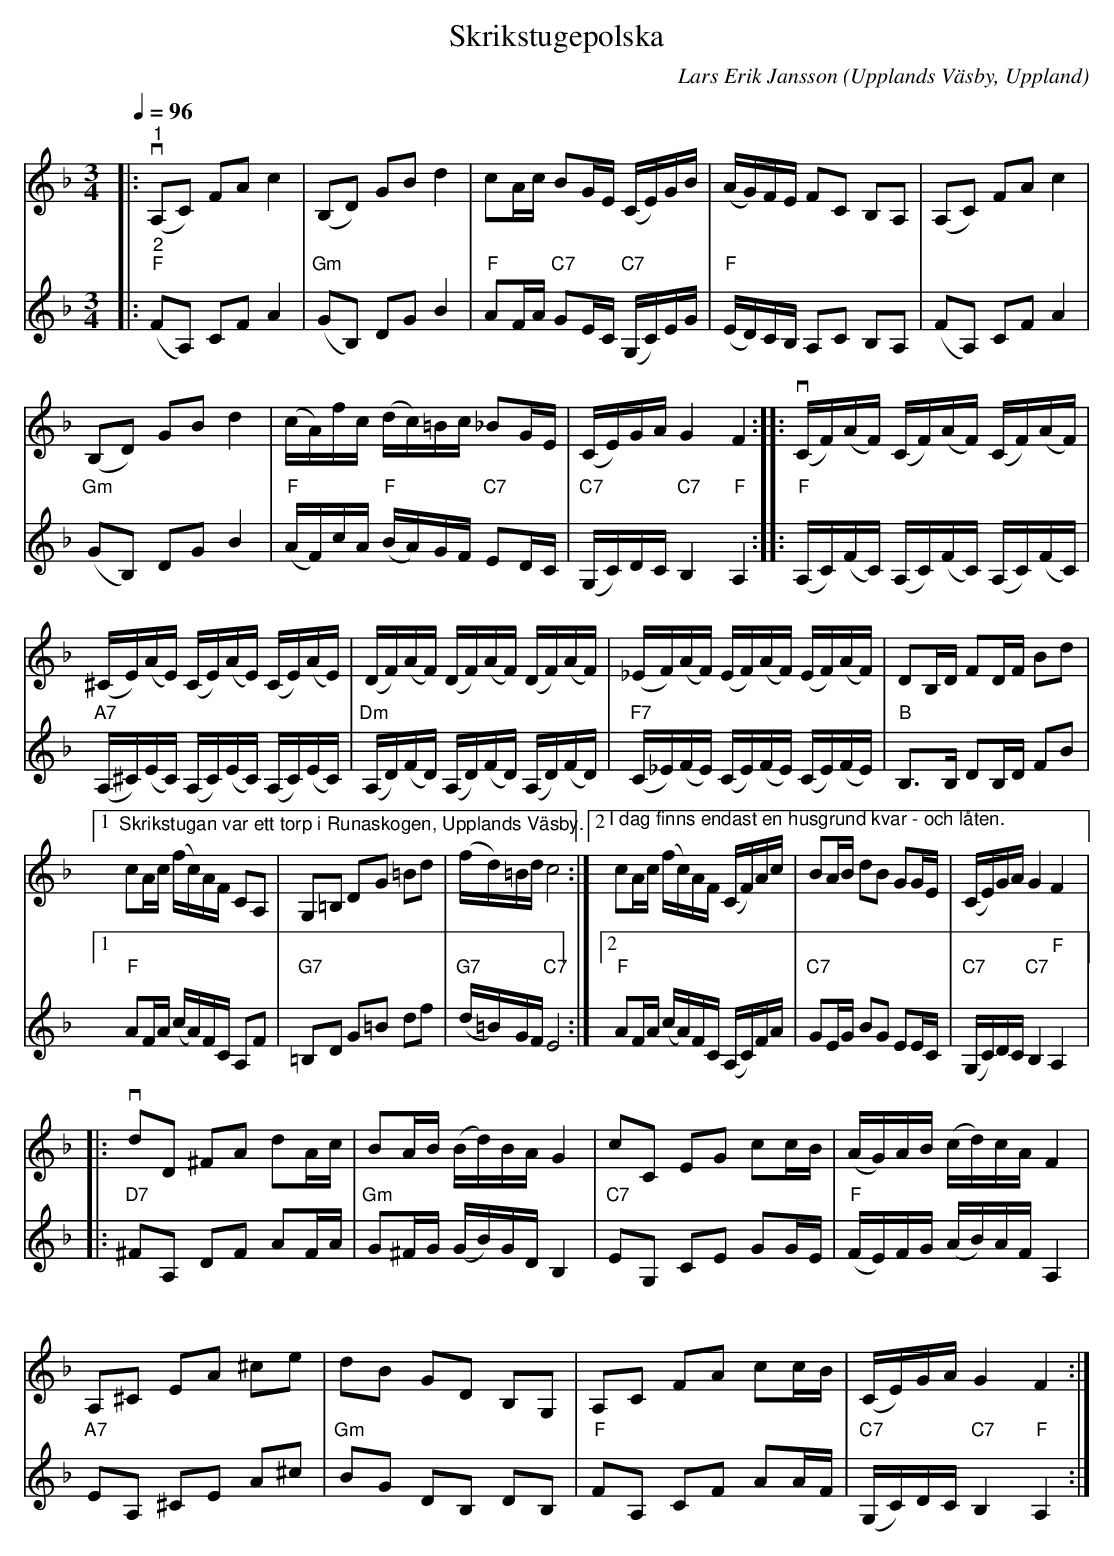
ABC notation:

X:1
T:Skrikstugepolska
O:Upplands Väsby, Uppland
C:Lars Erik Jansson
L:1/16
Q:1/4=96
M:3/4
K:F
V:1
|:"^1"v (A,2C2) F2A2 c4 | (B,2D2) G2B2 d4 | c2Ac B2GE (CE)GB | (AG)FE F2C2 B,2A,2 | (A,2C2) F2A2 c4 |
(B,2D2) G2B2 d4 | (cA)fc (dc)=Bc _B2GE | (CE)GA G4 F4 :: v (CF)(AF) (CF)(AF) (CF)(AF) |
(^CE)(AE) (CE)(AE) (CE)(AE) | (DF)(AF) (DF)(AF) (DF)(AF) | (_EF)(AF) (EF)(AF) (EF)(AF) | D2B,D F2DF B2d2 |1
 "^Skrikstugan var ett torp i Runaskogen, Upplands Väsby." c2Ac (fc)AF C2A,2 | G,2=B,2 D2G2 =B2d2 | (fd)=Bd c8 :|2 "^I dag finns endast en husgrund kvar - och låten." c2Ac (fc)AF (CF)Ac | B2AB d2B2 G2GE | (CE)GA G4 F4 |:
v d2D2 ^F2A2 d2Ac | B2AB (Bd)BA G4 | c2C2 E2G2 c2cB | (AG)AB (cd)cA F4 |
A,2^C2 E2A2 ^c2e2 | d2B2 G2D2 B,2G,2 | A,2C2 F2A2 c2cB | (CE)GA G4 F4 :|
V:2
|:"^2""F" (F2A,2) C2F2 A4 |"Gm" (G2B,2) D2G2 B4 | "F" A2FA "C7" G2EC"C7" (G,C)EG |"F" (ED)CB, A,2C2 B,2A,2 |
(F2A,2) C2F2 A4 |"Gm" (G2B,2) D2G2 B4 | "F" (AF)cA "F" (BA)GF "C7" E2DC |"C7" (G,C)DC"C7" B,4"F" A,4 :: "F" (A,C)(FC) (A,C)(FC) (A,C)(FC) |
"A7" (A,^C)(EC) (A,C)(EC) (A,C)(EC) | "Dm" (A,D)(FD) (A,D)(FD) (A,D)(FD) |"F7" (C_E)(FE) (CE)(FE) (CE)(FE) |"B" B,2>B,2 D2B,D F2B2 |1
"F" A2FA (cA)FC A,2F2 |"G7" =B,2D2 G2=B2 d2f2 |"G7" (d=B)GF"C7" E8 :|2 "F" A2FA (cA)FC (A,C)FA | "C7" G2EG B2G2 E2EC |"C7" (G,C)DC"C7" B,4"F" A,4 |:
"D7" ^F2A,2 D2F2 A2FA |"Gm" G2^FG (GB)GD B,4 | "C7" E2G,2 C2E2 G2GE |"F" (FE)FG (AB)AF A,4 |"A7" E2A,2 ^C2E2 A2^c2 |"Gm" B2G2 D2B,2 D2B,2 |"F" F2A,2 C2F2 A2AF | "C7" (G,C)DC"C7" B,4"F" A,4 :|
